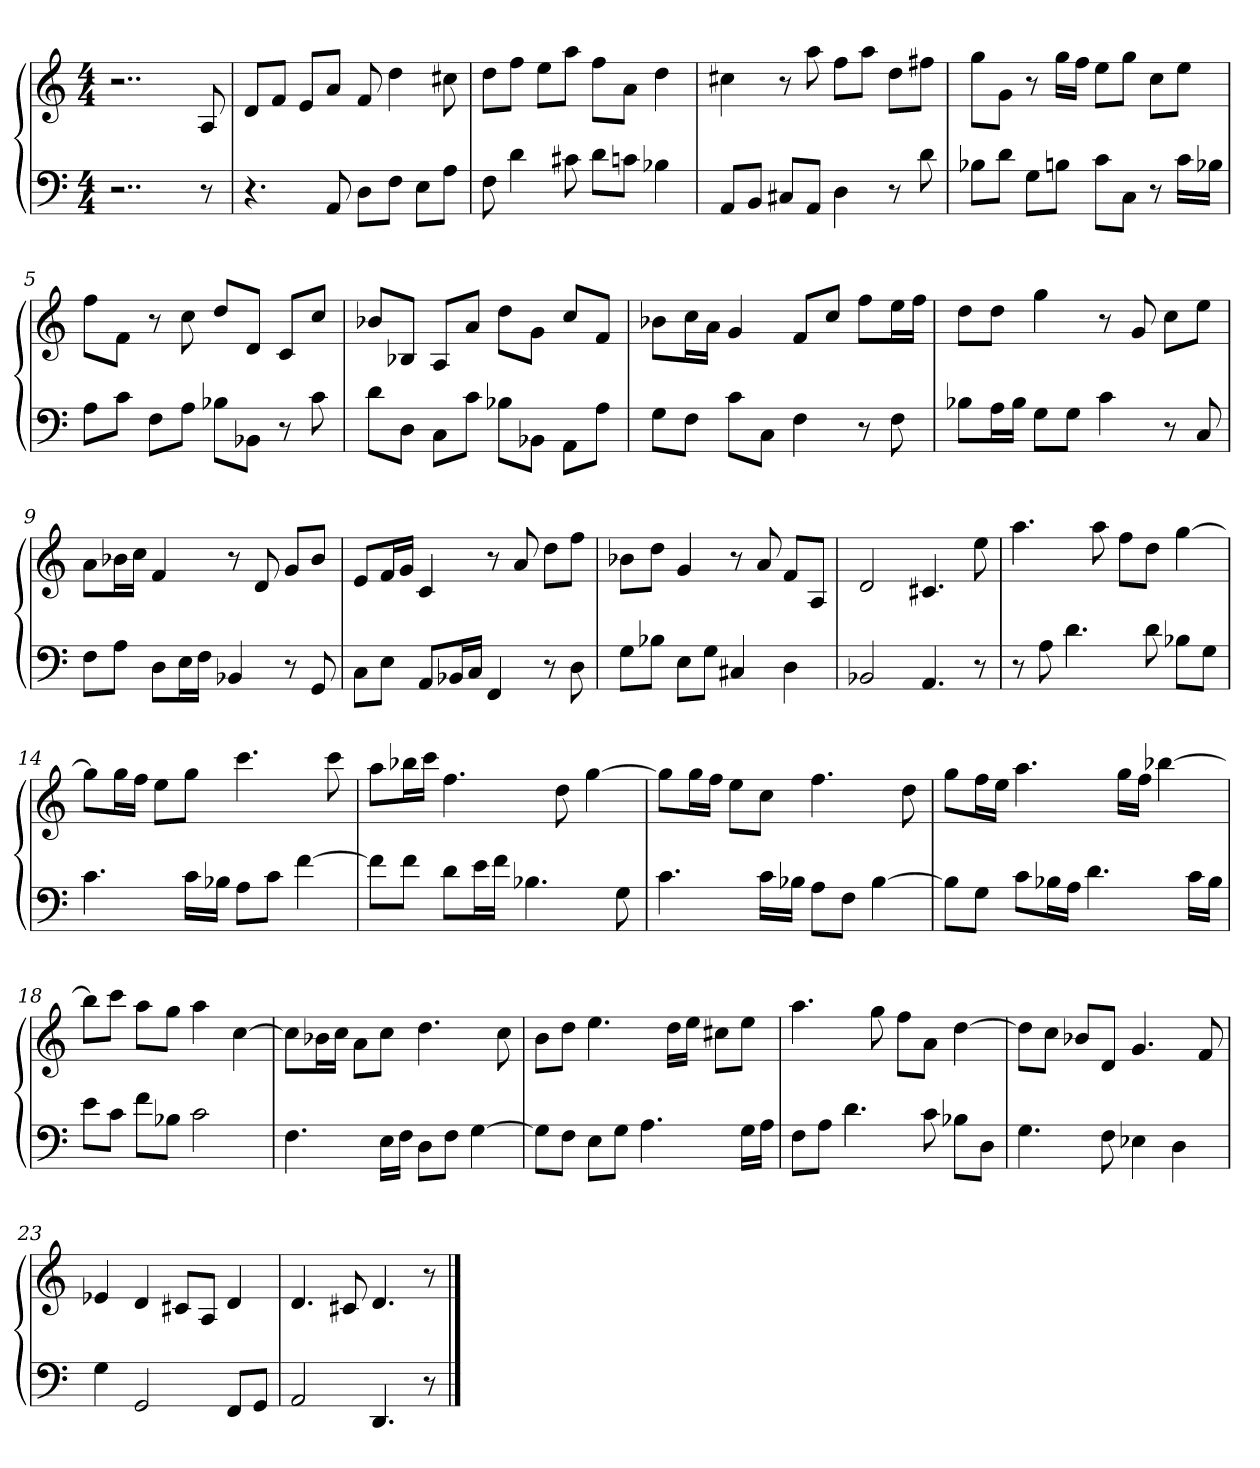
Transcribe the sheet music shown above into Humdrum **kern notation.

**kern	**kern
*part1	*part1
*staff2	*staff1
*k[]	*k[]
*C:	*C:
*M4/4	*M4/4
=	=
2..r	2..r
8r	8A
=1	=1
4.r	8dL
.	8fJ
.	8eL
8AA	8aJ
8DL	8f
8FJ	4dd
8EL	.
8AJ	8cc#X
=2	=2
8F	8ddL
4d	8ffJ
.	8eeL
8c#X	8aaJ
8dL	8ffL
8cnJ	8aJ
4B-X	4dd
=3	=3
8AAL	4cc#X
8BBJ	.
8C#XL	8r
8AAJ	8aa
4D	8ffL
.	8aaJ
8r	8ddL
8d	8ff#XJ
=4	=4
8B-XL	8ggL
8dJ	8gJ
8GL	8r
8BnJ	16ggLL
.	16ffJJ
8cL	8eeL
8CJ	8ggJ
8r	8ccL
16cLL	8eeJ
16B-XJJ	.
=5	=5
8AL	8ffL
8cJ	8fJ
8FL	8r
8AJ	8cc
8B-XL	8ddL
8BB-XJ	8dJ
8r	8cL
8c	8ccJ
=6	=6
8dL	8b-XL
8DJ	8B-XJ
8CL	8AL
8cJ	8aJ
8B-XL	8ddL
8BB-XJ	8gJ
8AAL	8ccL
8AJ	8fJ
=7	=7
8GL	8b-XL
8FJ	16ccL
.	16aJJ
8cL	4g
8CJ	.
4F	8fL
.	8ccJ
8r	8ffL
8F	16eeL
.	16ffJJ
=8	=8
8B-XL	8ddL
16AL	8ddJ
16B-JJ	.
8GL	4gg
8GJ	.
4c	8r
.	8g
8r	8ccL
8C	8eeJ
=9	=9
8FL	8aL
8AJ	16b-XL
.	16ccJJ
8DL	4f
16EL	.
16FJJ	.
4BB-X	8r
.	8d
8r	8gL
8GG	8b-J
=10	=10
8CL	8eL
8EJ	16fL
.	16gJJ
8AAL	4c
16BB-XL	.
16CJJ	.
4FF	8r
.	8a
8r	8ddL
8D	8ffJ
=11	=11
8GL	8b-XL
8B-XJ	8ddJ
8EL	4g
8GJ	.
4C#X	8r
.	8a
4D	8fL
.	8AJ
=12	=12
2BB-X	2d
4.AA	4.c#X
8r	8ee
=13	=13
8r	4.aa
8A	.
4.d	.
.	8aa
.	8ffL
8d	8ddJ
8B-XL	[4gg
8GJ	.
=14	=14
4.c	8ggL]
.	16ggL
.	16ffJJ
.	8eeL
16cLL	8ggJ
16B-XJJ	.
8AL	4.ccc
8cJ	.
[4f	.
.	8ccc
=15	=15
8fL]	8aaL
8fJ	16bb-XL
.	16cccJJ
8dL	4.ff
16eL	.
16fJJ	.
4.B-X	.
.	8dd
.	[4gg
8G	.
=16	=16
4.c	8ggL]
.	16ggL
.	16ffJJ
.	8eeL
16cLL	8ccJ
16B-XJJ	.
8AL	4.ff
8FJ	.
[4B-	.
.	8dd
=17	=17
8B-L]	8ggL
8GJ	16ffL
.	16eeJJ
8cL	4.aa
16B-XL	.
16AJJ	.
4.d	.
.	16ggLL
.	16ffJJ
.	[4bb-X
16cLL	.
16B-JJ	.
=18	=18
8eL	8bb-L]
8cJ	8cccJ
8fL	8aaL
8B-XJ	8ggJ
2c	4aa
.	[4cc
=19	=19
4.F	8ccL]
.	16b-XL
.	16ccJJ
.	8aL
16ELL	8ccJ
16FJJ	.
8DL	4.dd
8FJ	.
[4G	.
.	8cc
=20	=20
8GL]	8bL
8FJ	8ddJ
8EL	4.ee
8GJ	.
4.A	.
.	16ddLL
.	16eeJJ
.	8cc#XL
16GLL	8eeJ
16AJJ	.
=21	=21
8FL	4.aa
8AJ	.
4.d	.
.	8gg
.	8ffL
8c	8aJ
8B-XL	[4dd
8DJ	.
=22	=22
4.G	8ddL]
.	8ccJ
.	8b-XL
8F	8dJ
4E-X	4.g
4D	.
.	8f
=23	=23
4G	4e-X
2GG	4d
.	8c#XL
.	8AJ
8FFL	4d
8GGJ	.
=24	=24
2AA	4.d
.	8c#X
4.DD	4.d
8r	8r
==	==
*-	*-
